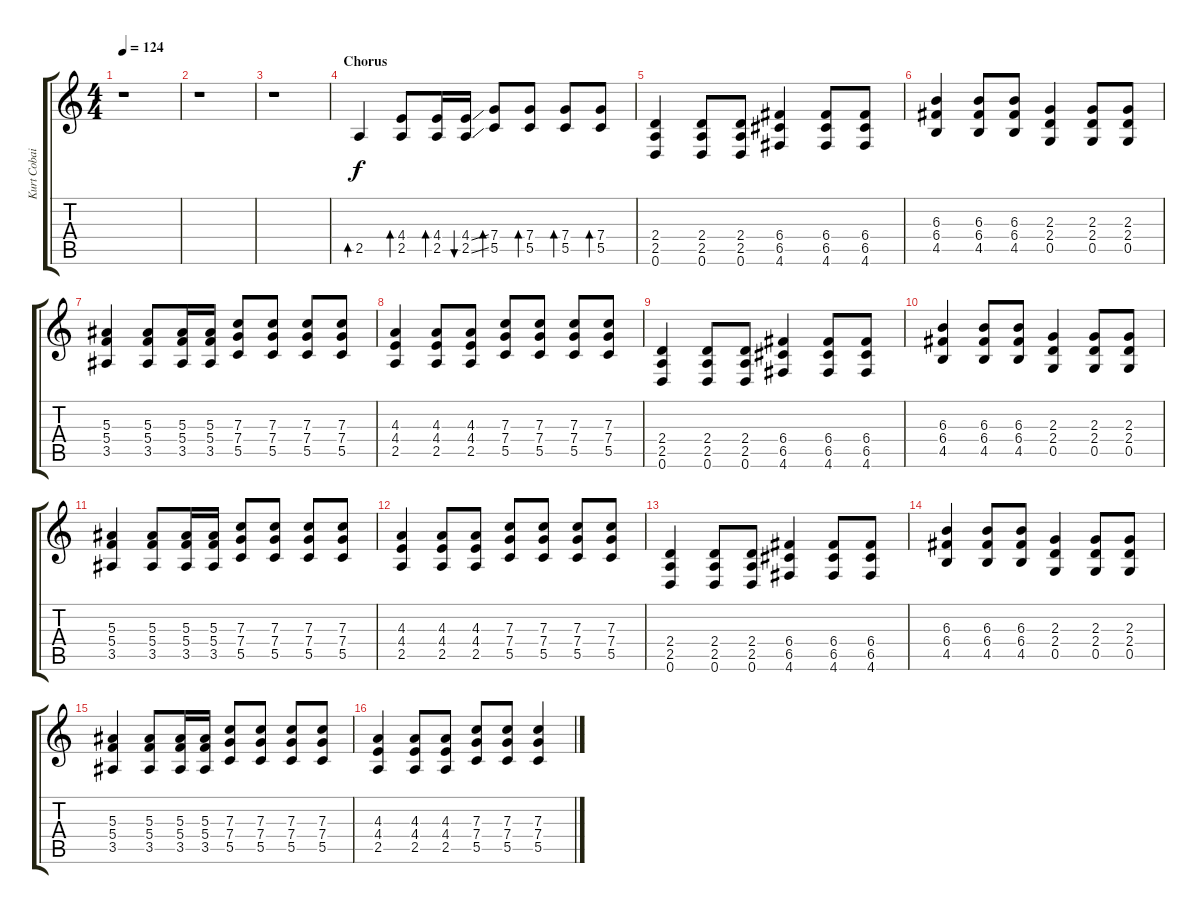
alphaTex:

\track ("Kurt Cobain" "Kurt Cobai") {instrument distortionguitar}
\staff {score tabs}
\tuning (D4 A3 F3 C3 G2 D2) {hide}
\ts (4 4)
\tempo 124
\clef g2
\ks c
r.1{dy f} |
r.1 |
r.1 |
\section ("" "Chorus")
2.5.4{bd 30} (4.4 2.5).8{bd 30} (4.4 2.5).16{bd 30} (4.4{ss} 2.5{ss}).16{bu 30} (7.4 5.5).8{bd 30} (7.4 5.5).8{bd 30} (7.4 5.5).8{bd 30} (7.4 5.5).8{bd 30} |
(2.4 2.5 0.6).4 (2.4 2.5 0.6).8 (2.4 2.5 0.6).8 (6.4 6.5 4.6).4 (6.4 6.5 4.6).8 (6.4 6.5 4.6).8 |
(6.3 6.4 4.5).4 (6.3 6.4 4.5).8 (6.3 6.4 4.5).8 (2.3 2.4 0.5).4 (2.3 2.4 0.5).8 (2.3 2.4 0.5).8 |
(5.3 5.4 3.5).4 (5.3 5.4 3.5).8 (5.3 5.4 3.5).16 (5.3 5.4 3.5).16 (7.3 7.4 5.5).8 (7.3 7.4 5.5).8 (7.3 7.4 5.5).8 (7.3 7.4 5.5).8 |
(4.3 4.4 2.5).4 (4.3 4.4 2.5).8 (4.3 4.4 2.5).8 (7.3 7.4 5.5).8 (7.3 7.4 5.5).8 (7.3 7.4 5.5).8 (7.3 7.4 5.5).8 |
(2.4 2.5 0.6).4 (2.4 2.5 0.6).8 (2.4 2.5 0.6).8 (6.4 6.5 4.6).4 (6.4 6.5 4.6).8 (6.4 6.5 4.6).8 |
(6.3 6.4 4.5).4 (6.3 6.4 4.5).8 (6.3 6.4 4.5).8 (2.3 2.4 0.5).4 (2.3 2.4 0.5).8 (2.3 2.4 0.5).8 |
(5.3 5.4 3.5).4 (5.3 5.4 3.5).8 (5.3 5.4 3.5).16 (5.3 5.4 3.5).16 (7.3 7.4 5.5).8 (7.3 7.4 5.5).8 (7.3 7.4 5.5).8 (7.3 7.4 5.5).8 |
(4.3 4.4 2.5).4 (4.3 4.4 2.5).8 (4.3 4.4 2.5).8 (7.3 7.4 5.5).8 (7.3 7.4 5.5).8 (7.3 7.4 5.5).8 (7.3 7.4 5.5).8 |
(2.4 2.5 0.6).4 (2.4 2.5 0.6).8 (2.4 2.5 0.6).8 (6.4 6.5 4.6).4 (6.4 6.5 4.6).8 (6.4 6.5 4.6).8 |
(6.3 6.4 4.5).4 (6.3 6.4 4.5).8 (6.3 6.4 4.5).8 (2.3 2.4 0.5).4 (2.3 2.4 0.5).8 (2.3 2.4 0.5).8 |
(5.3 5.4 3.5).4 (5.3 5.4 3.5).8 (5.3 5.4 3.5).16 (5.3 5.4 3.5).16 (7.3 7.4 5.5).8 (7.3 7.4 5.5).8 (7.3 7.4 5.5).8 (7.3 7.4 5.5).8 |
(4.3 4.4 2.5).4 (4.3 4.4 2.5).8 (4.3 4.4 2.5).8 (7.3 7.4 5.5).8 (7.3 7.4 5.5).8 (7.3 7.4 5.5).4
